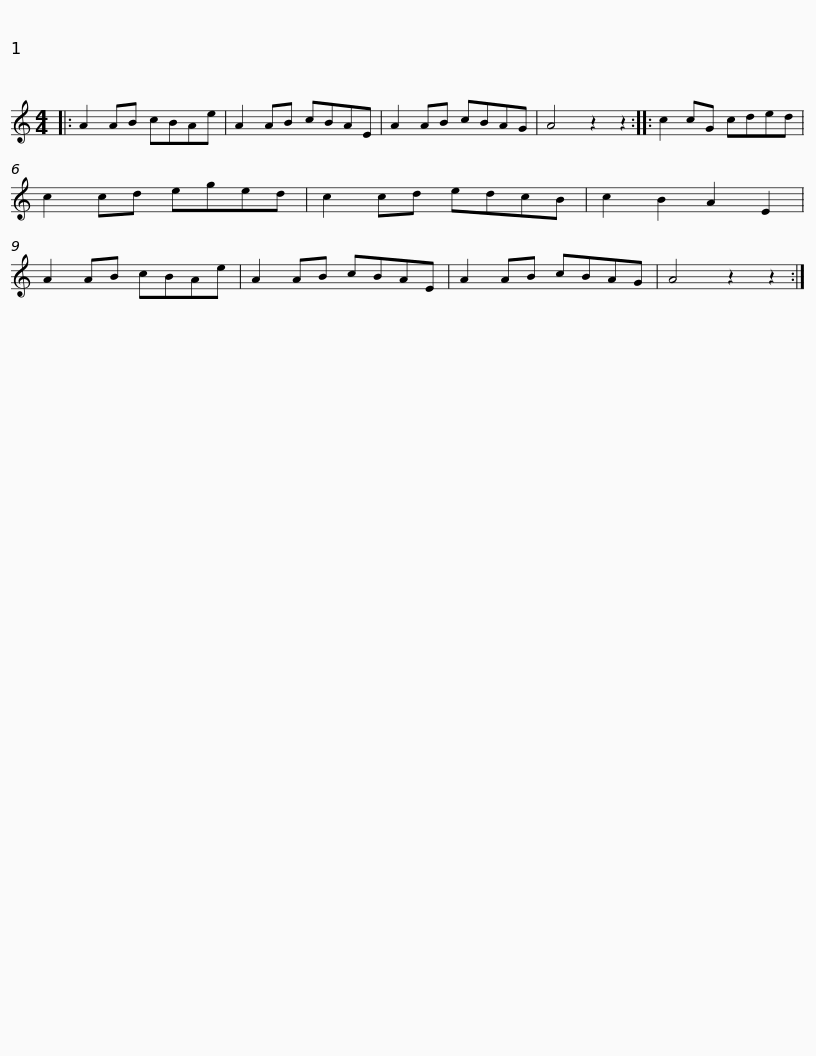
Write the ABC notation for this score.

X:1
L:1/8
M:4/4
I:linebreak $
K:C
V:1 treble
V:1
|: A2 AB cBAe | A2 AB cBAE | A2 AB cBAG | A4 z2 z2 :: c2 cG cded | %5
 c2 cd eged |$ c2 cd edcB | c2 B2 A2 E2 | A2 AB cBAe | A2 AB cBAE | %10
 A2 AB cBAG | A4 z2 z2 :| %12
